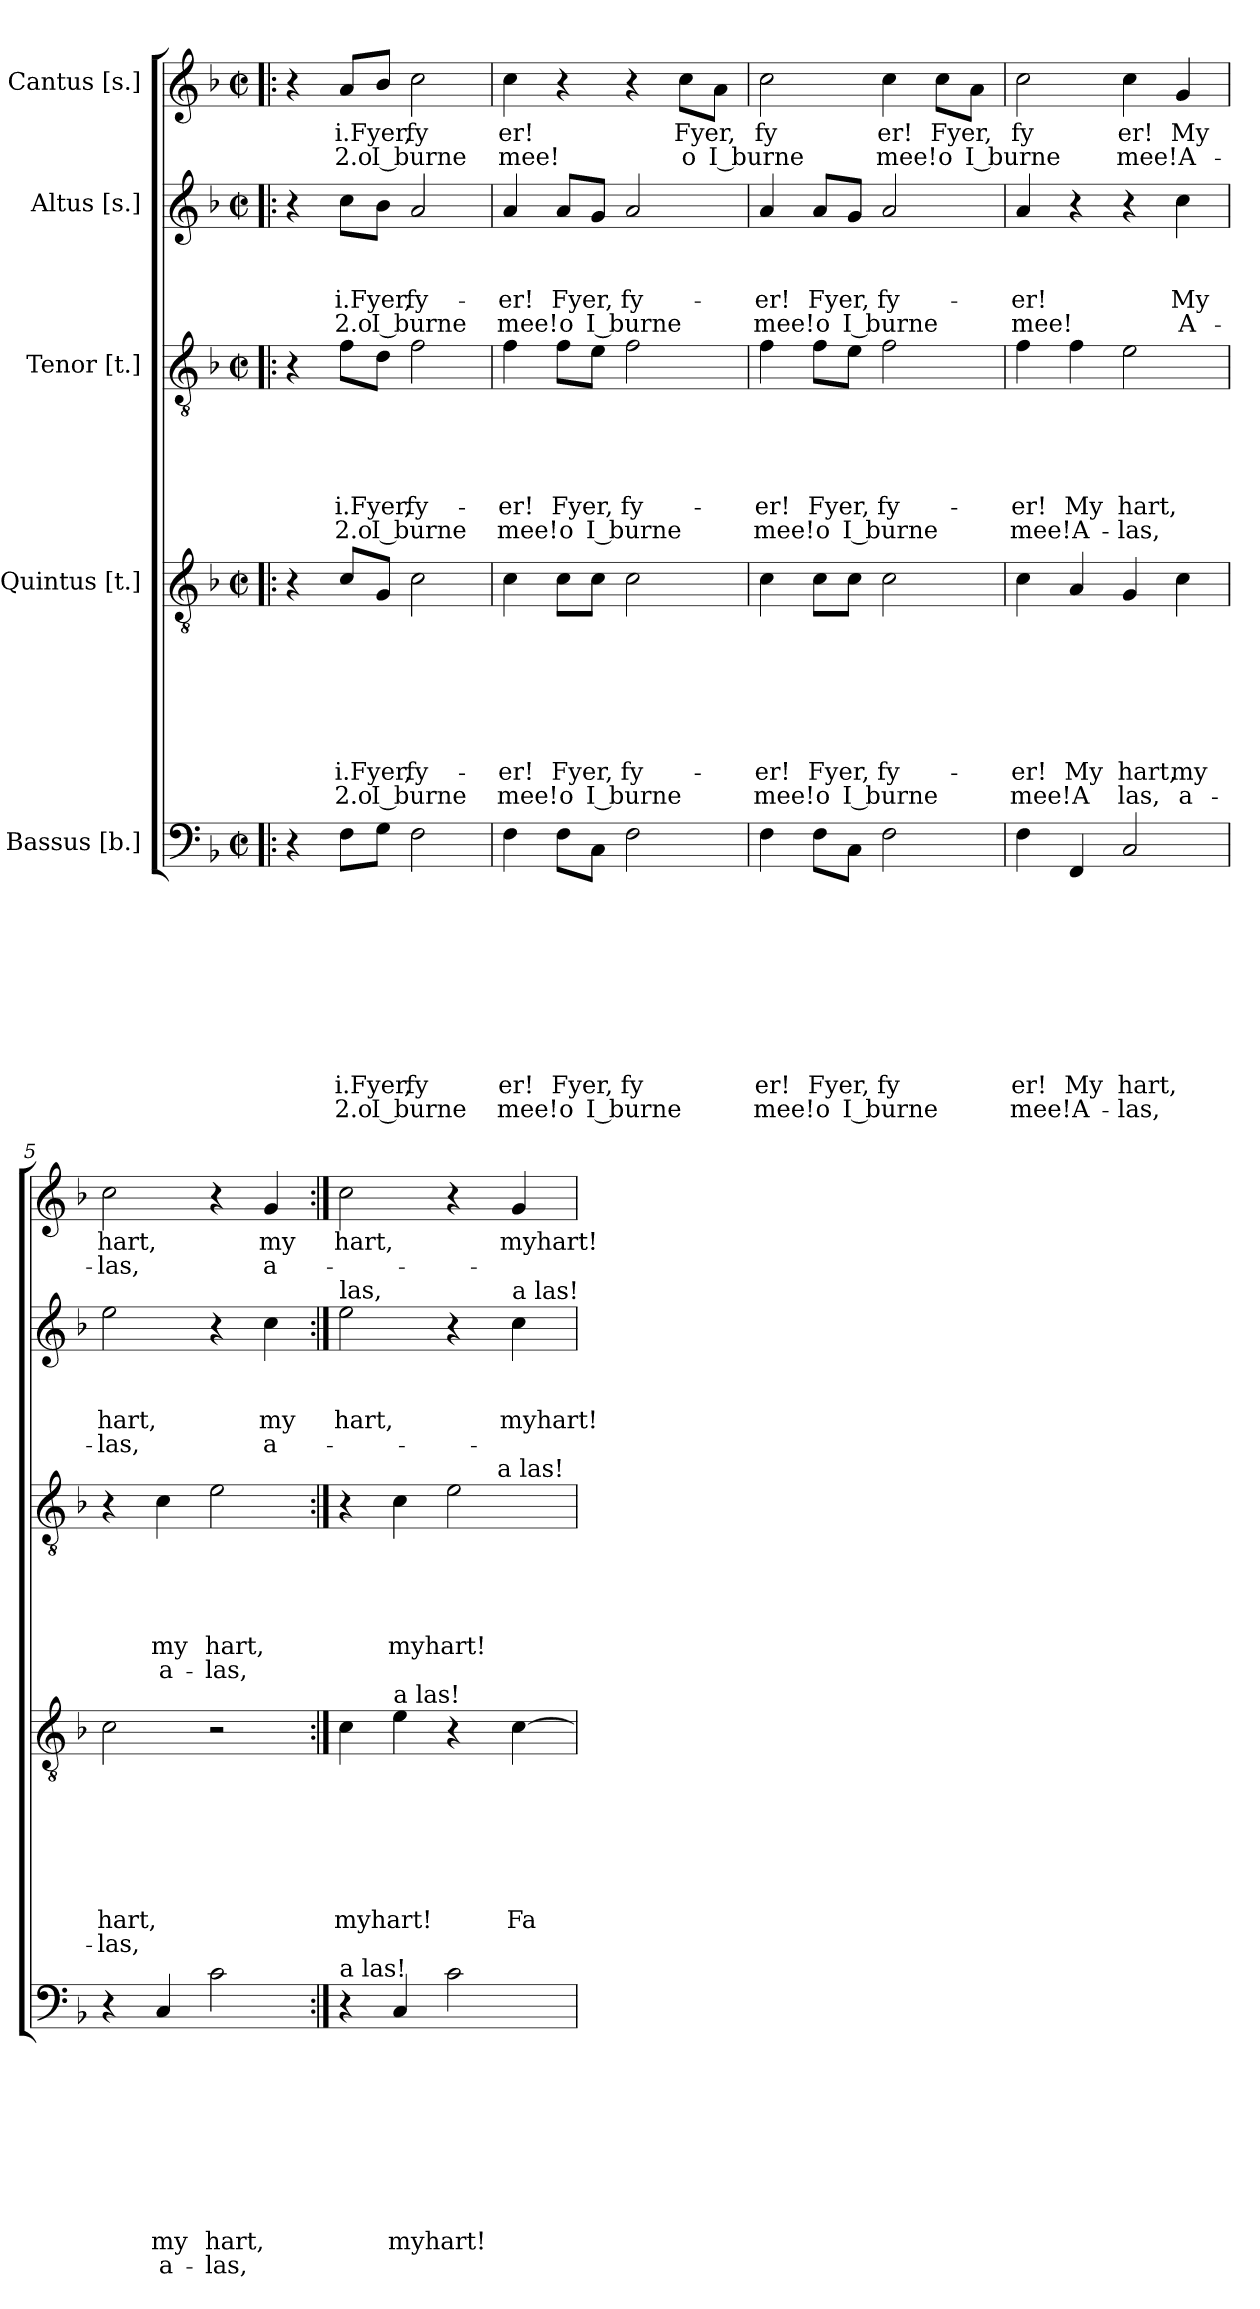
**kern	**text	**text	**text	**text	**text	**text	**text	**text	**text	**text	**kern	**text	**text	**text	**text	**text	**text	**text	**text	**kern	**text	**text	**text	**text	**text	**text	**kern	**text	**text	**text	**text	**kern	**text	**text
*part5	*part5	*part5	*part5	*part5	*part5	*part5	*part5	*part5	*part5	*part5	*part4	*part4	*part4	*part4	*part4	*part4	*part4	*part4	*part4	*part3	*part3	*part3	*part3	*part3	*part3	*part3	*part2	*part2	*part2	*part2	*part2	*part1	*part1	*part1
*staff5	*staff5	*staff5	*staff5	*staff5	*staff5	*staff5	*staff5	*staff5	*staff5	*staff5	*staff4	*staff4	*staff4	*staff4	*staff4	*staff4	*staff4	*staff4	*staff4	*staff3	*staff3	*staff3	*staff3	*staff3	*staff3	*staff3	*staff2	*staff2	*staff2	*staff2	*staff2	*staff1	*staff1	*staff1
*I"Bassus [b.]	*	*	*	*	*	*	*	*	*	*	*I"Quintus [t.]	*	*	*	*	*	*	*	*	*I"Tenor [t.]	*	*	*	*	*	*	*I"Altus [s.]	*	*	*	*	*I"Cantus [s.]	*	*
*clefF4	*	*	*	*	*	*	*	*	*	*	*clefGv2	*	*	*	*	*	*	*	*	*clefGv2	*	*	*	*	*	*	*clefG2	*	*	*	*	*clefG2	*	*
*k[b-]	*	*	*	*	*	*	*	*	*	*	*k[b-]	*	*	*	*	*	*	*	*	*k[b-]	*	*	*	*	*	*	*k[b-]	*	*	*	*	*k[b-]	*	*
*F:	*	*	*	*	*	*	*	*	*	*	*F:	*	*	*	*	*	*	*	*	*F:	*	*	*	*	*	*	*F:	*	*	*	*	*F:	*	*
*M2/2	*	*	*	*	*	*	*	*	*	*	*M2/2	*	*	*	*	*	*	*	*	*M2/2	*	*	*	*	*	*	*M2/2	*	*	*	*	*M2/2	*	*
*met(c|)	*	*	*	*	*	*	*	*	*	*	*met(c|)	*	*	*	*	*	*	*	*	*met(c|)	*	*	*	*	*	*	*met(c|)	*	*	*	*	*met(c|)	*	*
=1!|:	=1!|:	=1!|:	=1!|:	=1!|:	=1!|:	=1!|:	=1!|:	=1!|:	=1!|:	=1!|:	=1!|:	=1!|:	=1!|:	=1!|:	=1!|:	=1!|:	=1!|:	=1!|:	=1!|:	=1!|:	=1!|:	=1!|:	=1!|:	=1!|:	=1!|:	=1!|:	=1!|:	=1!|:	=1!|:	=1!|:	=1!|:	=1!|:	=1!|:	=1!|:
4r	.	.	.	.	.	.	.	.	.	.	4r	.	.	.	.	.	.	.	.	4r	.	.	.	.	.	.	4r	.	.	.	.	4r	.	.
!	!	!	!	!	!	!	!	!	!LO:LY:b:rj	!LO:LY:b:rj	!	!	!	!	!	!	!	!LO:LY:b:rj	!LO:LY:b:rj	!	!	!	!	!	!LO:LY:b:rj	!LO:LY:b:rj	!	!	!	!LO:LY:b:rj	!LO:LY:b:rj	!	!LO:LY:b:rj	!LO:LY:b:rj
8F\L	.	.	.	.	.	.	.	.	i.Fyer,	2.o	8c/L	.	.	.	.	.	.	i.Fyer,	2.o	8f\L	.	.	.	.	i.Fyer,	2.o	8cc\L	.	.	i.Fyer,	2.o	8a/L	i.Fyer,	2.o
!	!	!	!	!	!	!	!	!	!	!LO:LY:b	!	!	!	!	!	!	!	!	!LO:LY:b	!	!	!	!	!	!	!LO:LY:b	!	!	!	!	!LO:LY:b	!	!	!LO:LY:b
8G\J	.	.	.	.	.	.	.	.	.	I burne	8G/J	.	.	.	.	.	.	.	I burne	8d\J	.	.	.	.	.	I burne	8b-\J	.	.	.	I burne	8b-/J	.	I burne
!	!	!	!	!	!	!	!	!	!LO:LY:b	!	!	!	!	!	!	!	!	!LO:LY:b	!	!	!	!	!	!	!LO:LY:b	!	!	!	!	!LO:LY:b	!	!	!LO:LY:b	!
2F\	.	.	.	.	.	.	.	.	fy	.	2c\	.	.	.	.	.	.	fy-	.	2f\	.	.	.	.	fy-	.	2a/	.	.	fy-	.	2cc\	fy	.
=2	=2	=2	=2	=2	=2	=2	=2	=2	=2	=2	=2	=2	=2	=2	=2	=2	=2	=2	=2	=2	=2	=2	=2	=2	=2	=2	=2	=2	=2	=2	=2	=2	=2	=2
!	!	!	!	!	!	!	!	!	!LO:LY:b	!LO:LY:b	!	!	!	!	!	!	!	!LO:LY:b	!LO:LY:b	!	!	!	!	!	!LO:LY:b	!LO:LY:b	!	!	!	!LO:LY:b	!LO:LY:b	!	!LO:LY:b	!LO:LY:b
4F\	.	.	.	.	.	.	.	.	er!	mee!	4c\	.	.	.	.	.	.	-er!	mee!	4f\	.	.	.	.	-er!	mee!	4a/	.	.	-er!	mee!	4cc\	er!	mee!
!	!	!	!	!	!	!	!	!	!LO:LY:b	!LO:LY:b	!	!	!	!	!	!	!	!LO:LY:b	!LO:LY:b	!	!	!	!	!	!LO:LY:b	!LO:LY:b	!	!	!	!LO:LY:b	!LO:LY:b	!	!	!
8F\L	.	.	.	.	.	.	.	.	Fyer,	o	8c\L	.	.	.	.	.	.	Fyer,	o	8f\L	.	.	.	.	Fyer,	o	8a/L	.	.	Fyer,	o	4r	.	.
!	!	!	!	!	!	!	!	!	!	!LO:LY:b	!	!	!	!	!	!	!	!	!LO:LY:b	!	!	!	!	!	!	!LO:LY:b	!	!	!	!	!LO:LY:b	!	!	!
8C\J	.	.	.	.	.	.	.	.	.	I burne	8c\J	.	.	.	.	.	.	.	I burne	8e\J	.	.	.	.	.	I burne	8g/J	.	.	.	I burne	.	.	.
!	!	!	!	!	!	!	!	!	!LO:LY:b	!	!	!	!	!	!	!	!	!LO:LY:b	!	!	!	!	!	!	!LO:LY:b	!	!	!	!	!LO:LY:b	!	!	!	!
2F\	.	.	.	.	.	.	.	.	fy	.	2c\	.	.	.	.	.	.	fy-	.	2f\	.	.	.	.	fy-	.	2a/	.	.	fy-	.	4r	.	.
!	!	!	!	!	!	!	!	!	!	!	!	!	!	!	!	!	!	!	!	!	!	!	!	!	!	!	!	!	!	!	!	!	!LO:LY:b	!LO:LY:b
.	.	.	.	.	.	.	.	.	.	.	.	.	.	.	.	.	.	.	.	.	.	.	.	.	.	.	.	.	.	.	.	8cc\L	Fyer,	o
!	!	!	!	!	!	!	!	!	!	!	!	!	!	!	!	!	!	!	!	!	!	!	!	!	!	!	!	!	!	!	!	!	!	!LO:LY:b
.	.	.	.	.	.	.	.	.	.	.	.	.	.	.	.	.	.	.	.	.	.	.	.	.	.	.	.	.	.	.	.	8a\J	.	I burne
=3	=3	=3	=3	=3	=3	=3	=3	=3	=3	=3	=3	=3	=3	=3	=3	=3	=3	=3	=3	=3	=3	=3	=3	=3	=3	=3	=3	=3	=3	=3	=3	=3	=3	=3
!	!	!	!	!	!	!	!	!	!LO:LY:b	!LO:LY:b	!	!	!	!	!	!	!	!LO:LY:b	!LO:LY:b	!	!	!	!	!	!LO:LY:b	!LO:LY:b	!	!	!	!LO:LY:b	!LO:LY:b	!	!LO:LY:b	!
4F\	.	.	.	.	.	.	.	.	er!	mee!	4c\	.	.	.	.	.	.	-er!	mee!	4f\	.	.	.	.	-er!	mee!	4a/	.	.	-er!	mee!	2cc\	fy	.
!	!	!	!	!	!	!	!	!	!LO:LY:b	!LO:LY:b	!	!	!	!	!	!	!	!LO:LY:b	!LO:LY:b	!	!	!	!	!	!LO:LY:b	!LO:LY:b	!	!	!	!LO:LY:b	!LO:LY:b	!	!	!
8F\L	.	.	.	.	.	.	.	.	Fyer,	o	8c\L	.	.	.	.	.	.	Fyer,	o	8f\L	.	.	.	.	Fyer,	o	8a/L	.	.	Fyer,	o	.	.	.
!	!	!	!	!	!	!	!	!	!	!LO:LY:b	!	!	!	!	!	!	!	!	!LO:LY:b	!	!	!	!	!	!	!LO:LY:b	!	!	!	!	!LO:LY:b	!	!	!
8C\J	.	.	.	.	.	.	.	.	.	I burne	8c\J	.	.	.	.	.	.	.	I burne	8e\J	.	.	.	.	.	I burne	8g/J	.	.	.	I burne	.	.	.
!	!	!	!	!	!	!	!	!	!LO:LY:b	!	!	!	!	!	!	!	!	!LO:LY:b	!	!	!	!	!	!	!LO:LY:b	!	!	!	!	!LO:LY:b	!	!	!LO:LY:b	!LO:LY:b
2F\	.	.	.	.	.	.	.	.	fy	.	2c\	.	.	.	.	.	.	fy-	.	2f\	.	.	.	.	fy-	.	2a/	.	.	fy-	.	4cc\	er!	mee!
!	!	!	!	!	!	!	!	!	!	!	!	!	!	!	!	!	!	!	!	!	!	!	!	!	!	!	!	!	!	!	!	!	!LO:LY:b	!LO:LY:b
.	.	.	.	.	.	.	.	.	.	.	.	.	.	.	.	.	.	.	.	.	.	.	.	.	.	.	.	.	.	.	.	8cc\L	Fyer,	o
!	!	!	!	!	!	!	!	!	!	!	!	!	!	!	!	!	!	!	!	!	!	!	!	!	!	!	!	!	!	!	!	!	!	!LO:LY:b
.	.	.	.	.	.	.	.	.	.	.	.	.	.	.	.	.	.	.	.	.	.	.	.	.	.	.	.	.	.	.	.	8a\J	.	I burne
=4	=4	=4	=4	=4	=4	=4	=4	=4	=4	=4	=4	=4	=4	=4	=4	=4	=4	=4	=4	=4	=4	=4	=4	=4	=4	=4	=4	=4	=4	=4	=4	=4	=4	=4
!	!	!	!	!	!	!	!	!	!LO:LY:b	!LO:LY:b	!	!	!	!	!	!	!	!LO:LY:b	!LO:LY:b	!	!	!	!	!	!LO:LY:b	!LO:LY:b	!	!	!	!LO:LY:b	!LO:LY:b	!	!LO:LY:b	!
4F\	.	.	.	.	.	.	.	.	er!	mee!	4c\	.	.	.	.	.	.	-er!	mee!	4f\	.	.	.	.	-er!	mee!	4a/	.	.	-er!	mee!	2cc\	fy	.
!	!	!	!	!	!	!	!	!	!LO:LY:b	!LO:LY:b	!	!	!	!	!	!	!	!LO:LY:b	!LO:LY:b	!	!	!	!	!	!LO:LY:b	!LO:LY:b	!	!	!	!	!	!	!	!
4FF/	.	.	.	.	.	.	.	.	My	A-	4A/	.	.	.	.	.	.	My	A	4f\	.	.	.	.	My	A-	4r	.	.	.	.	.	.	.
!	!	!	!	!	!	!	!	!	!LO:LY:b	!LO:LY:b	!	!	!	!	!	!	!	!LO:LY:b	!LO:LY:b	!	!	!	!	!	!LO:LY:b	!LO:LY:b	!	!	!	!	!	!	!LO:LY:b	!LO:LY:b
2C/	.	.	.	.	.	.	.	.	hart,	-las,	4G/	.	.	.	.	.	.	hart,	las,	2e\	.	.	.	.	hart,	-las,	4r	.	.	.	.	4cc\	er!	mee!
!	!	!	!	!	!	!	!	!	!	!	!	!	!	!	!	!	!	!LO:LY:b	!LO:LY:b	!	!	!	!	!	!	!	!	!	!	!LO:LY:b	!LO:LY:b	!	!LO:LY:b	!LO:LY:b
.	.	.	.	.	.	.	.	.	.	.	4c\	.	.	.	.	.	.	my	a-	.	.	.	.	.	.	.	4cc\	.	.	My	A-	4g/	My	A-
=5	=5	=5	=5	=5	=5	=5	=5	=5	=5	=5	=5	=5	=5	=5	=5	=5	=5	=5	=5	=5	=5	=5	=5	=5	=5	=5	=5	=5	=5	=5	=5	=5	=5	=5
!	!	!	!	!	!	!	!	!	!	!	!	!	!	!	!	!	!	!LO:LY:b	!LO:LY:b	!	!	!	!	!	!	!	!	!	!	!LO:LY:b	!LO:LY:b	!	!LO:LY:b	!LO:LY:b
4r	.	.	.	.	.	.	.	.	.	.	2c\	.	.	.	.	.	.	hart,	-las,	4r	.	.	.	.	.	.	2ee\	.	.	hart,	-las,	2cc\	hart,	-las,
!	!	!	!	!	!	!	!	!	!LO:LY:b	!LO:LY:b	!	!	!	!	!	!	!	!	!	!	!	!	!	!	!LO:LY:b	!LO:LY:b	!	!	!	!	!	!	!	!
4C/	.	.	.	.	.	.	.	.	my	a-	.	.	.	.	.	.	.	.	.	4c\	.	.	.	.	my	a-	.	.	.	.	.	.	.	.
!	!	!	!	!	!	!	!	!	!LO:LY:b	!LO:LY:b	!	!	!	!	!	!	!	!	!	!	!	!	!	!	!LO:LY:b	!LO:LY:b	!	!	!	!	!	!	!	!
2c\	.	.	.	.	.	.	.	.	hart,	-las,	2r	.	.	.	.	.	.	.	.	2e\	.	.	.	.	hart,	-las,	4r	.	.	.	.	4r	.	.
!	!	!	!	!	!	!	!	!	!	!	!	!	!	!	!	!	!	!	!	!	!	!	!	!	!	!	!	!	!	!LO:LY:b	!LO:LY:b	!	!LO:LY:b	!LO:LY:b
.	.	.	.	.	.	.	.	.	.	.	.	.	.	.	.	.	.	.	.	.	.	.	.	.	.	.	4cc\	.	.	my	a-	4g/	my	a-
!!LO:LB:g=z
=6:|!	=6:|!	=6:|!	=6:|!	=6:|!	=6:|!	=6:|!	=6:|!	=6:|!	=6:|!	=6:|!	=6:|!	=6:|!	=6:|!	=6:|!	=6:|!	=6:|!	=6:|!	=6:|!	=6:|!	=6:|!	=6:|!	=6:|!	=6:|!	=6:|!	=6:|!	=6:|!	=6:|!	=6:|!	=6:|!	=6:|!	=6:|!	=6:|!	=6:|!	=6:|!
!	!	!	!	!	!	!	!	!	!	!	!	!	!	!	!	!	!	!	!	!	!	!	!	!	!	!	!LO:TX:a:t=las,	!	!	!	!	!	!	!
!	!	!	!	!	!	!	!	!	!	!	!	!	!	!	!	!	!	!	!	!LO:TX:a:t=las,	!	!	!	!	!	!	!	!	!	!	!	!	!	!
!LO:TX:a:t=a las!	!	!	!	!	!	!	!	!	!	!	!	!	!	!	!	!	!	!	!	!	!	!	!	!	!	!	!	!	!	!	!	!	!	!
!	!	!	!	!	!	!	!	!	!	!	!	!	!	!	!	!	!	!LO:LY:b	!	!	!	!	!	!	!	!	!	!	!	!LO:LY:b	!	!	!LO:LY:b	!
*	*	*	*	*	*	*	*	*	*	*	*	*	*	*	*	*	*	*	*	*^	*	*	*	*	*	*	*	*	*	*	*	*	*	*
4r	.	.	.	.	.	.	.	.	.	.	4c\	.	.	.	.	.	.	myhart!	.	4r	2ryy	.	.	.	.	.	.	2ee\	.	.	hart,	.	2cc\	hart,	.
!	!	!	!	!	!	!	!	!	!	!	!LO:TX:a:t=a las!	!	!	!	!	!	!	!	!	!	!	!	!	!	!	!	!	!	!	!	!	!	!	!	!
!	!	!	!	!	!	!	!	!	!LO:LY:b	!	!	!	!	!	!	!	!	!	!	!	!	!	!	!	!	!LO:LY:b	!	!	!	!	!	!	!	!	!
4C/	.	.	.	.	.	.	.	.	myhart!	.	4e\	.	.	.	.	.	.	.	.	4c\	.	.	.	.	.	myhart!	.	.	.	.	.	.	.	.	.
2c\	.	.	.	.	.	.	.	.	.	.	4r	.	.	.	.	.	.	.	.	2e\	8..ryy	.	.	.	.	.	.	4r	.	.	.	.	4r	.	.
!	!	!	!	!	!	!	!	!	!	!	!	!	!	!	!	!	!	!	!	!	!LO:TX:a:t=a las!	!	!	!	!	!	!	!	!	!	!	!	!	!	!
.	.	.	.	.	.	.	.	.	.	.	.	.	.	.	.	.	.	.	.	.	4ryy	.	.	.	.	.	.	.	.	.	.	.	.	.	.
!	!	!	!	!	!	!	!	!	!	!	!	!	!	!	!	!	!	!	!	!	!	!	!	!	!	!	!	!LO:TX:a:t=a las!	!	!	!	!	!	!	!
!	!	!	!	!	!	!	!	!	!	!	!	!	!	!	!	!	!	!LO:LY:b	!	!	!	!	!	!	!	!	!	!	!	!	!LO:LY:b	!	!	!LO:LY:b	!
.	.	.	.	.	.	.	.	.	.	.	[>4c\	.	.	.	.	.	.	Fa	.	.	.	.	.	.	.	.	.	4cc\	.	.	myhart!	.	4g/	myhart!	.
.	.	.	.	.	.	.	.	.	.	.	.	.	.	.	.	.	.	.	.	.	32ryy	.	.	.	.	.	.	.	.	.	.	.	.	.	.
*	*	*	*	*	*	*	*	*	*	*	*	*	*	*	*	*	*	*	*	*v	*v	*	*	*	*	*	*	*	*	*	*	*	*	*	*
=	=	=	=	=	=	=	=	=	=	=	=	=	=	=	=	=	=	=	=	=	=	=	=	=	=	=	=	=	=	=	=	=	=	=
*-	*-	*-	*-	*-	*-	*-	*-	*-	*-	*-	*-	*-	*-	*-	*-	*-	*-	*-	*-	*-	*-	*-	*-	*-	*-	*-	*-	*-	*-	*-	*-	*-	*-	*-
